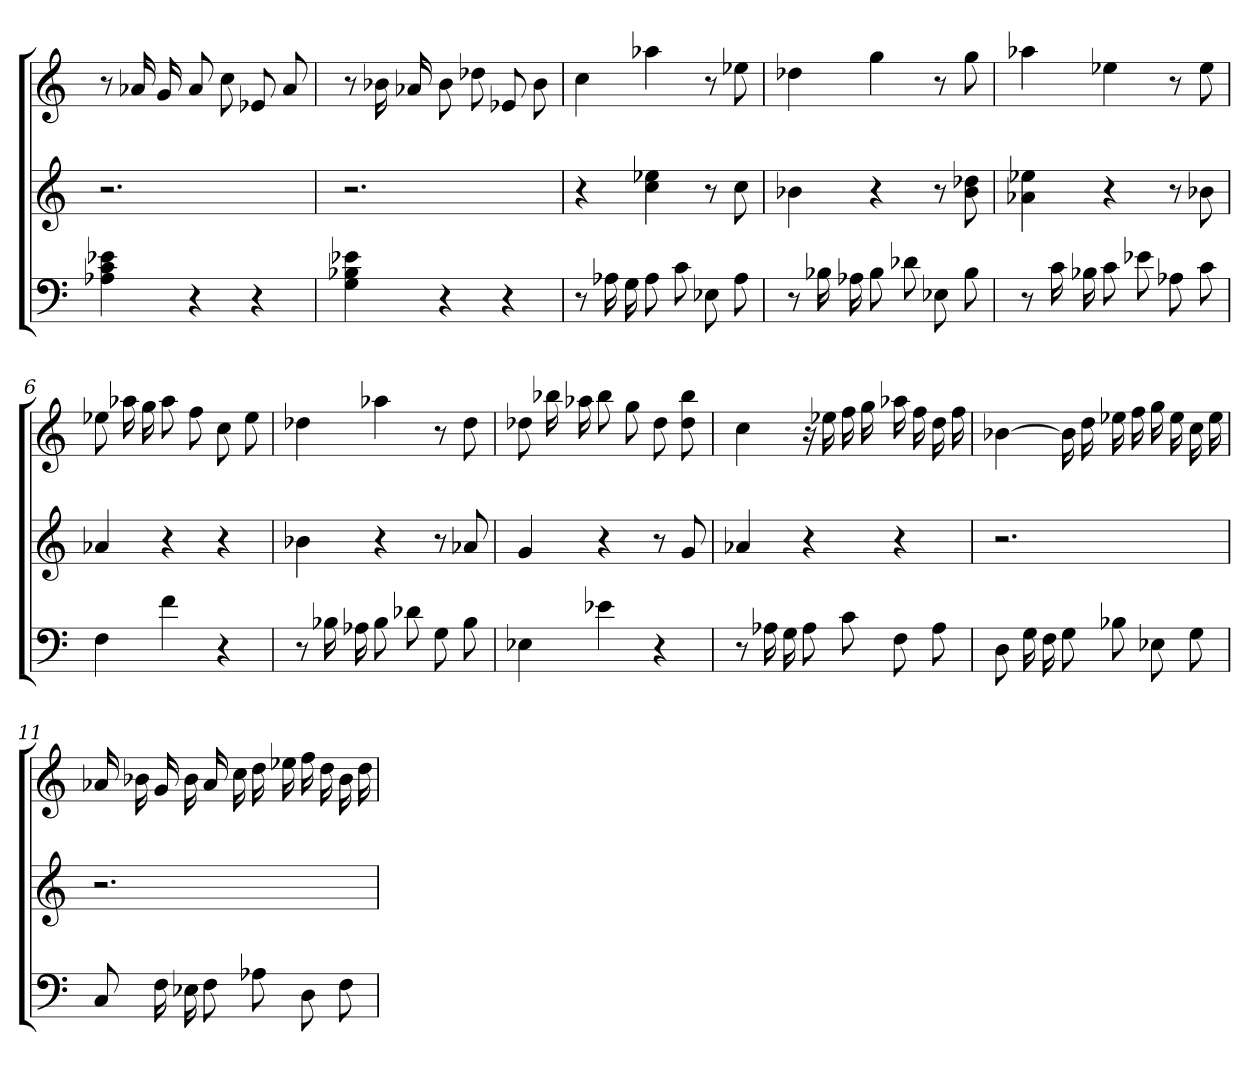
**kern	**kern	**kern
*part3	*part2	*part1
*staff3	*staff2	*staff1
=	=	=
4A-X 4c 4e-X	2.r	8r
.	.	16a-X
.	.	16g
4r	.	8a-
.	.	8cc
4r	.	8e-X
.	.	8a-
=2	=2	=2
4G 4B-X 4e-X	2.r	8r
.	.	16b-X
.	.	16a-X
4r	.	8b-
.	.	8dd-X
4r	.	8e-X
.	.	8b-
=3	=3	=3
8r	4r	4cc
16A-X	.	.
16G	.	.
8A-	4cc 4ee-X	4aa-X
8c	.	.
8E-X	8r	8r
8A-	8cc	8ee-X
=4	=4	=4
8r	4b-X	4dd-X
16B-X	.	.
16A-X	.	.
8B-	4r	4gg
8d-X	.	.
8E-X	8r	8r
8B-	8b- 8dd-X	8gg
=5	=5	=5
8r	4a-X 4ee-X	4aa-X
16c	.	.
16B-X	.	.
8c	4r	4ee-X
8e-X	.	.
8A-X	8r	8r
8c	8b-X	8ee-
=6	=6	=6
4F	4a-X	8ee-X
.	.	16aa-X
.	.	16gg
4f	4r	8aa-
.	.	8ff
4r	4r	8cc
.	.	8ee-
=7	=7	=7
8r	4b-X	4dd-X
16B-X	.	.
16A-X	.	.
8B-	4r	4aa-X
8d-X	.	.
8G	8r	8r
8B-	8a-X	8dd-
=8	=8	=8
4E-X	4g	8dd-X
.	.	16bb-X
.	.	16aa-X
4e-X	4r	8bb-
.	.	8gg
4r	8r	8dd-
.	8g	8dd- 8bb-
=9	=9	=9
8r	4a-X	4cc
16A-X	.	.
16G	.	.
8A-	4r	16r
.	.	16ee-X
8c	.	16ff
.	.	16gg
8F	4r	16aa-X
.	.	16ff
8A-	.	16dd
.	.	16ff
=10	=10	=10
8D	2.r	[4b-X
16G	.	.
16F	.	.
8G	.	16b-]
.	.	16dd
8B-X	.	16ee-X
.	.	16ff
8E-X	.	16gg
.	.	16ee-
8G	.	16cc
.	.	16ee-
=11	=11	=11
8C	2.r	16a-X
.	.	16b-X
16F	.	16g
16E-X	.	16b-
8F	.	16a-
.	.	16cc
8A-X	.	16dd
.	.	16ee-X
8D	.	16ff
.	.	16dd
8F	.	16b-
.	.	16dd
=	=	=
*-	*-	*-
